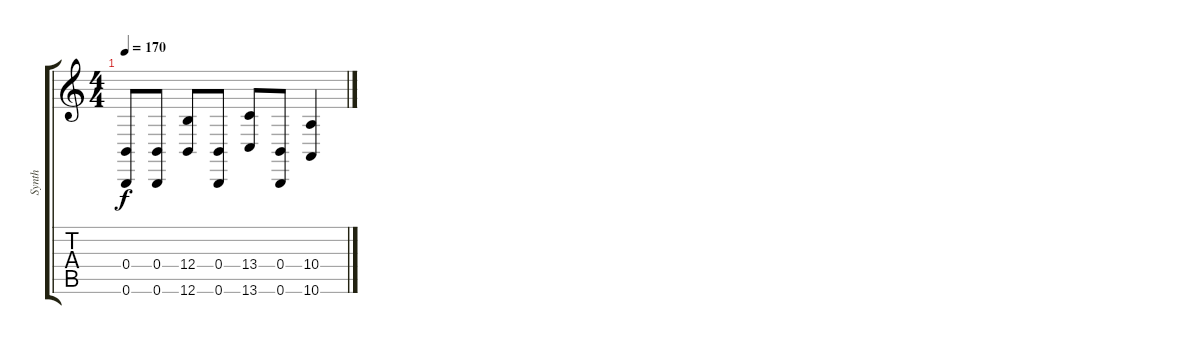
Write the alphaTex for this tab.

\track ("Synth" "Synth") {instrument lead2sawtooth}
\staff {score tabs}
\tuning (Db4 Ab3 E3 B2 Gb2 B1) {hide}
\ts (4 4)
\tempo 170
\clef g2
\ks c
(0.4 0.6).8{dy f} (0.4 0.6).8 (12.4 12.6).8 (0.4 0.6).8 (13.4 13.6).8 (0.4 0.6).8 (10.4 10.6).4
